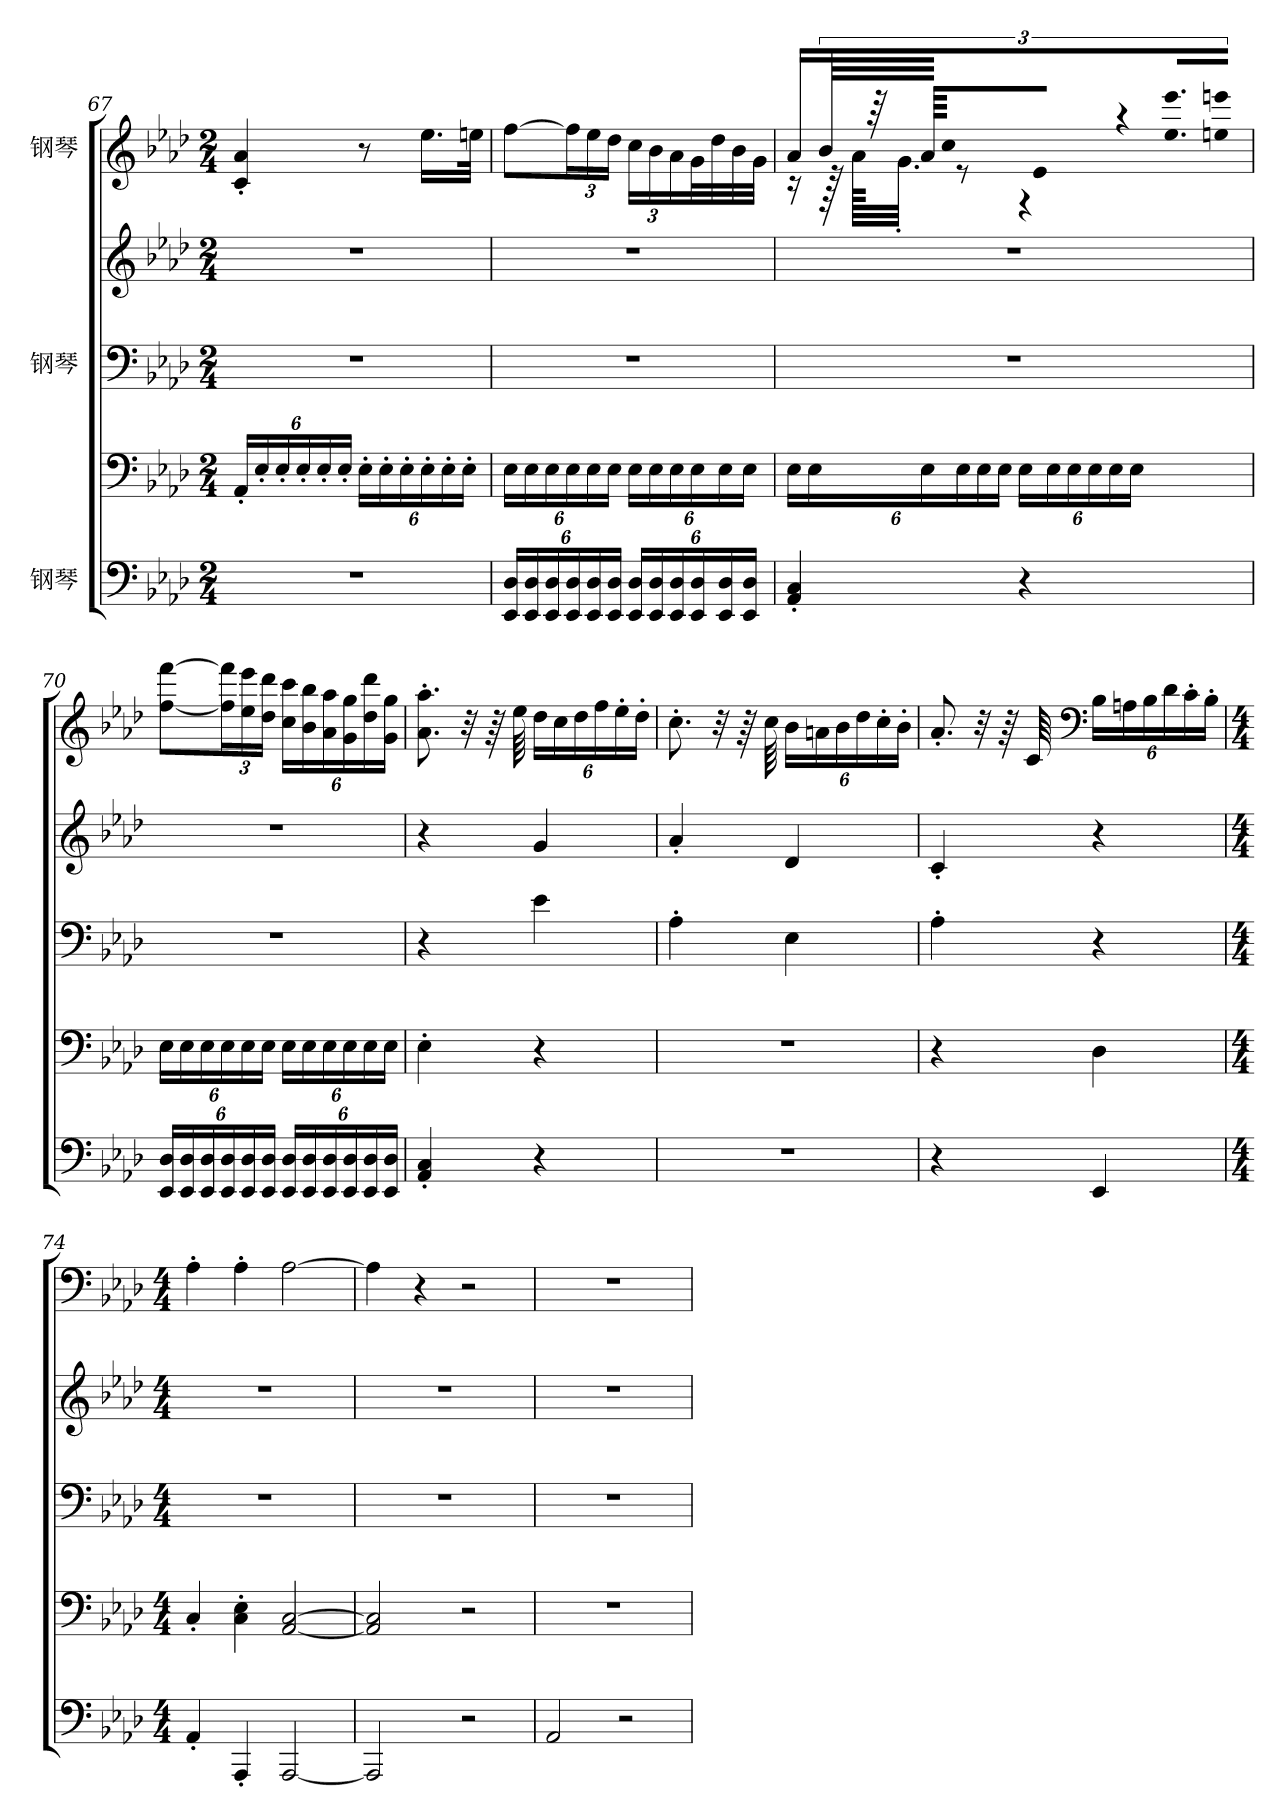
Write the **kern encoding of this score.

**kern	**kern	**kern	**kern	**kern
*part3	*part3	*part2	*part2	*part1
*staff5	*staff4	*staff3	*staff2	*staff1
*I"钢琴	*	*I"钢琴	*	*I"钢琴
*clefF4	*clefF4	*clefF4	*clefG2	*clefG2
*k[b-e-a-d-]	*k[b-e-a-d-]	*k[b-e-a-d-]	*k[b-e-a-d-]	*k[b-e-a-d-]
*M2/4	*M2/4	*M2/4	*M2/4	*M2/4
*MM32	*MM32	*MM32	*MM32	*MM32
*	*Xbrackettup	*	*	*
=67	=67	=67	=67	=67
2r	24AA-'/LL	2r	2r	4c/' 4a-/'
.	24E-'/	.	.	.
.	24E-'/	.	.	.
.	24E-'/	.	.	.
.	24E-'/	.	.	.
.	24E-'/JJ	.	.	.
.	24E-'\LL	.	.	8r
.	24E-'\	.	.	.
.	24E-'\	.	.	.
.	24E-'\	.	.	16.ee-\LL
.	24E-'\	.	.	.
.	24E-'\JJ	.	.	.
.	.	.	.	32een\JJk
=68	=68	=68	=68	=68
*Xbrackettup	*	*	*	*
24EE-/ 24D-/LL	24E-\LL	2r	2r	[8ff\L
24EE-/ 24D-/	24E-\	.	.	.
24EE-/ 24D-/	24E-\	.	.	.
*	*	*	*	*Xbrackettup
24EE-/ 24D-/	24E-\	.	.	24ff\L]
24EE-/ 24D-/	24E-\	.	.	24ee-\
24EE-/ 24D-/JJ	24E-\JJ	.	.	24dd-\JJ
24EE-/ 24D-/LL	24E-\LL	.	.	24cc\LL
24EE-/ 24D-/	24E-\	.	.	24b-\
24EE-/ 24D-/	24E-\	.	.	24a-\
24EE-/ 24D-/	24E-\	.	.	32g\L
.	.	.	.	32dd-\
24EE-/ 24D-/	24E-\	.	.	.
.	.	.	.	32b-\
24EE-/ 24D-/JJ	24E-\JJ	.	.	.
.	.	.	.	32g\JJJ
!!LO:LB:g=z
=69	=69	=69	=69	=69
*	*	*	*	*^
4AA-/' 4C/'	24E-\LL	2r	2r	16a-/LL	16r
.	24E-\	.	.	.	.
*	*	*	*	*brackettup	*
.	.	.	.	96b-/JJkk	128r
.	.	.	.	.	128a-\KKLLL
.	.	.	.	96r	.
.	.	.	.	.	32.g'\JJJ
.	24E-\	.	.	96a-/KLLL	.
.	.	.	.	32cc/JJ	.
.	24E-\	.	.	8e-/J	8r
.	24E-\	.	.	.	.
.	24E-\JJ	.	.	.	.
4r	24E-\LL	.	.	8r	4r
.	24E-\	.	.	.	.
.	24E-\	.	.	.	.
.	24E-\	.	.	16.ee-/ 16.eee-/LL	.
.	24E-\	.	.	.	.
.	24E-\JJ	.	.	.	.
.	.	.	.	32een/ 32eeen/JJk	.
*	*	*	*	*v	*v
=70	=70	=70	=70	=70
24EE-/ 24D-/LL	24E-\LL	2r	2r	[8ff\ [8fff\L
24EE-/ 24D-/	24E-\	.	.	.
24EE-/ 24D-/	24E-\	.	.	.
*	*	*	*	*Xbrackettup
24EE-/ 24D-/	24E-\	.	.	24ff\] 24fff\]L
24EE-/ 24D-/	24E-\	.	.	24ee-\ 24eee-\
24EE-/ 24D-/JJ	24E-\JJ	.	.	24dd-\ 24ddd-\JJ
24EE-/ 24D-/LL	24E-\LL	.	.	24cc\ 24ccc\LL
24EE-/ 24D-/	24E-\	.	.	24b-\ 24bb-\
24EE-/ 24D-/	24E-\	.	.	24a-\ 24aa-\
24EE-/ 24D-/	24E-\	.	.	24g\ 24gg\
24EE-/ 24D-/	24E-\	.	.	24dd-\ 24ddd-\
24EE-/ 24D-/JJ	24E-\JJ	.	.	24g\ 24gg\JJ
!!LO:PB:g=z
=71	=71	=71	=71	=71
*	*	*	*	*MM28
4AA-/' 4C/'	4E-'\	4r	4r	8.a-\' 8.aa-\'
.	.	.	.	32r
.	.	.	.	64r
.	.	.	.	64ee-\
4r	4r	4e-\	4g/	24dd-\LL
.	.	.	.	24cc\
.	.	.	.	24dd-\
.	.	.	.	24ff\
.	.	.	.	24ee-'\
.	.	.	.	24dd-'\JJ
=72	=72	=72	=72	=72
*	*	*	*	*MM26
2r	2r	4A-'\	4a-'/	8.cc'\
.	.	.	.	32r
.	.	.	.	64r
.	.	.	.	64cc\
.	.	4E-\	4d-/	24b-\LL
.	.	.	.	24an\
.	.	.	.	24b-\
.	.	.	.	24dd-\
*	*	*	*	*MM25
.	.	.	.	24cc'\
.	.	.	.	24b-'\JJ
=73	=73	=73	=73	=73
*	*	*	*	*MM23
4r	4r	4A-'\	4c'/	8.a-'/
.	.	.	.	32r
.	.	.	.	64r
.	.	.	.	64c/
*	*	*	*	*clefF4
4EE-/	4D-\	4r	4r	24B-\LL
.	.	.	.	24An\
.	.	.	.	24B-\
.	.	.	.	24d-\
*	*	*	*	*MM21
.	.	.	.	24c'\
*	*	*	*	*MM20
.	.	.	.	24B-'\JJ
!!LO:LB:g=z
=74	=74	=74	=74	=74
*M4/4	*M4/4	*M4/4	*M4/4	*M4/4
*	*	*	*	*MM46
4AA-'/	4C'/	1r	1r	4A-'\
*	*	*	*	*MM36
4AAA-'/	4C\' 4E-\'	.	.	4A-'\
[2AAA-/	[2AA-/ [2C/	.	.	[2A-\
=75	=75	=75	=75	=75
2AAA-/]	2AA-/] 2C/]	1r	1r	4A-\]
.	.	.	.	4r
2r	2r	.	.	2r
=76	=76	=76	=76	=76
2AA-/	1r	1r	1r	1r
2r	.	.	.	.
=	=	=	=	=
*-	*-	*-	*-	*-
